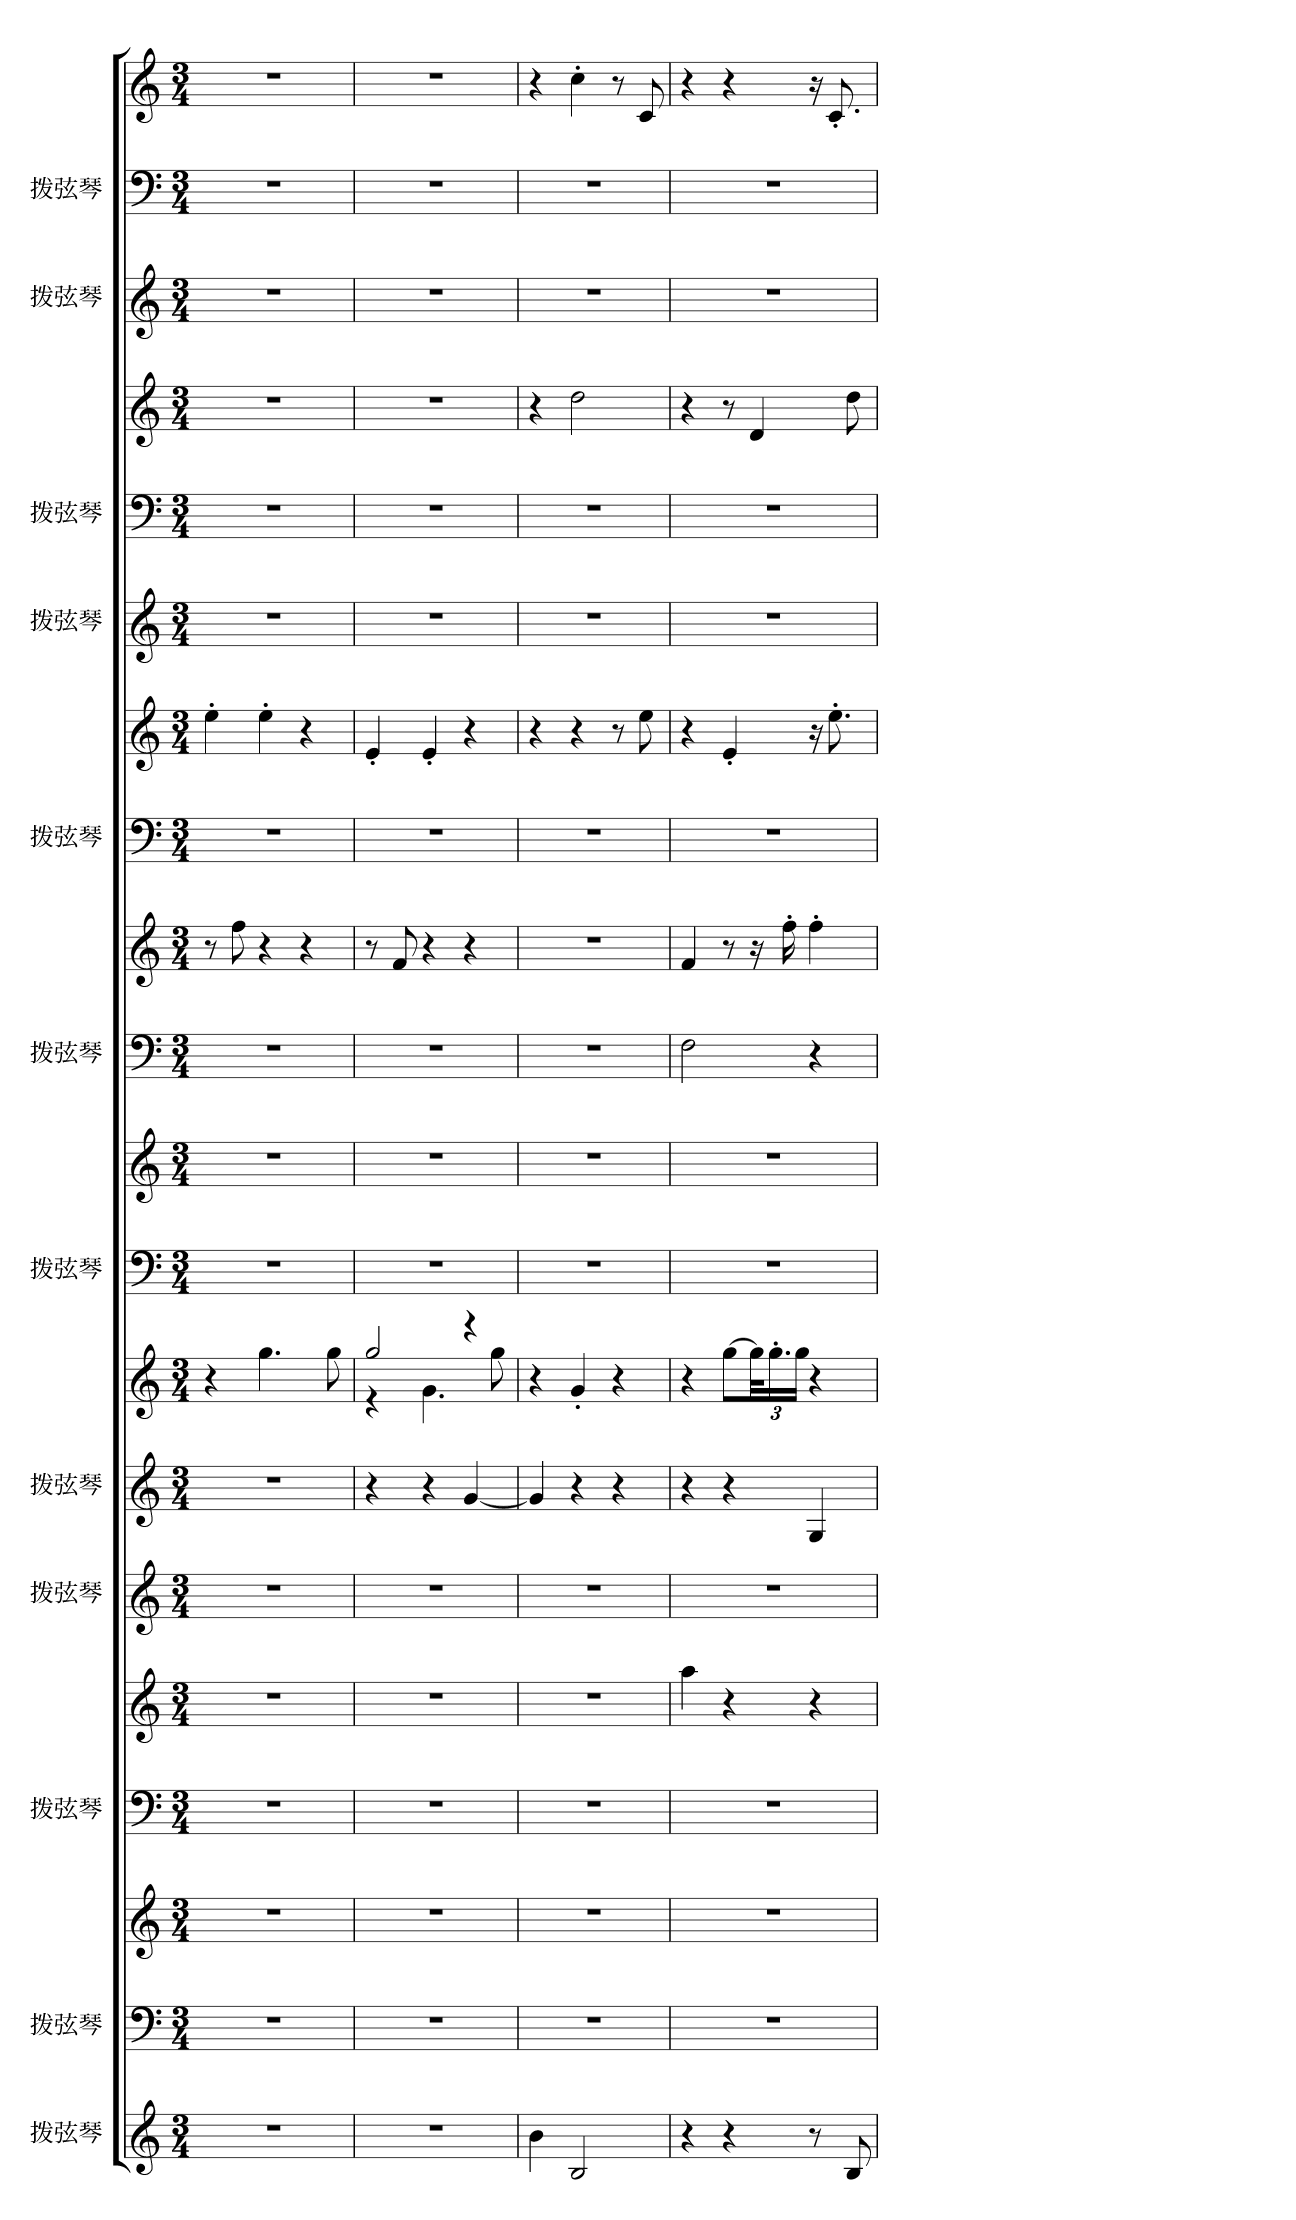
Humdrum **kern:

**kern	**kern	**kern	**kern	**kern	**kern	**kern	**kern	**kern	**kern	**kern	**kern	**kern	**kern	**kern	**kern	**kern	**kern	**kern	**kern
*part12	*part11	*part11	*part10	*part10	*part9	*part8	*part8	*part7	*part7	*part6	*part6	*part5	*part5	*part4	*part3	*part3	*part2	*part1	*part1
*staff20	*staff19	*staff18	*staff17	*staff16	*staff15	*staff14	*staff13	*staff12	*staff11	*staff10	*staff9	*staff8	*staff7	*staff6	*staff5	*staff4	*staff3	*staff2	*staff1
*I"拨弦琴	*I"拨弦琴	*	*I"拨弦琴	*	*I"拨弦琴	*I"拨弦琴	*	*I"拨弦琴	*	*I"拨弦琴	*	*I"拨弦琴	*	*I"拨弦琴	*I"拨弦琴	*	*I"拨弦琴	*I"拨弦琴	*
*clefG2	*clefF4	*clefG2	*clefF4	*clefG2	*clefG2	*clefG2	*clefG2	*clefF4	*clefG2	*clefF4	*clefG2	*clefF4	*clefG2	*clefG2	*clefF4	*clefG2	*clefG2	*clefF4	*clefG2
*k[]	*k[]	*k[]	*k[]	*k[]	*k[]	*k[]	*k[]	*k[]	*k[]	*k[]	*k[]	*k[]	*k[]	*k[]	*k[]	*k[]	*k[]	*k[]	*k[]
*M3/4	*M3/4	*M3/4	*M3/4	*M3/4	*M3/4	*M3/4	*M3/4	*M3/4	*M3/4	*M3/4	*M3/4	*M3/4	*M3/4	*M3/4	*M3/4	*M3/4	*M3/4	*M3/4	*M3/4
*MM86	*MM86	*MM86	*MM86	*MM86	*MM86	*MM86	*MM86	*MM86	*MM86	*MM86	*MM86	*MM86	*MM86	*MM86	*MM86	*MM86	*MM86	*MM86	*MM86
=1	=1	=1	=1	=1	=1	=1	=1	=1	=1	=1	=1	=1	=1	=1	=1	=1	=1	=1	=1
2.r	2.r	2.r	2.r	2.r	2.r	2.r	4r	2.r	2.r	2.r	8r	2.r	4ee'\	2.r	2.r	2.r	2.r	2.r	2.r
.	.	.	.	.	.	.	.	.	.	.	8ff\	.	.	.	.	.	.	.	.
.	.	.	.	.	.	.	4.gg\	.	.	.	4r	.	4ee'\	.	.	.	.	.	.
.	.	.	.	.	.	.	.	.	.	.	4r	.	4r	.	.	.	.	.	.
.	.	.	.	.	.	.	8gg\	.	.	.	.	.	.	.	.	.	.	.	.
=2	=2	=2	=2	=2	=2	=2	=2	=2	=2	=2	=2	=2	=2	=2	=2	=2	=2	=2	=2
*	*	*	*	*	*	*	*^	*	*	*	*	*	*	*	*	*	*	*	*
2.r	2.r	2.r	2.r	2.r	2.r	4r	2gg/	4r	2.r	2.r	2.r	8r	2.r	4e'/	2.r	2.r	2.r	2.r	2.r	2.r
.	.	.	.	.	.	.	.	.	.	.	.	8f/	.	.	.	.	.	.	.	.
.	.	.	.	.	.	4r	.	4.g\	.	.	.	4r	.	4e'/	.	.	.	.	.	.
.	.	.	.	.	.	[4g/	4r	.	.	.	.	4r	.	4r	.	.	.	.	.	.
.	.	.	.	.	.	.	.	8gg\	.	.	.	.	.	.	.	.	.	.	.	.
*	*	*	*	*	*	*	*v	*v	*	*	*	*	*	*	*	*	*	*	*	*
=3	=3	=3	=3	=3	=3	=3	=3	=3	=3	=3	=3	=3	=3	=3	=3	=3	=3	=3	=3
4b\	2.r	2.r	2.r	2.r	2.r	4g/]	4r	2.r	2.r	2.r	2.r	2.r	4r	2.r	2.r	4r	2.r	2.r	4r
2B/	.	.	.	.	.	4r	4g'/	.	.	.	.	.	4r	.	.	2dd\	.	.	4cc'\
.	.	.	.	.	.	4r	4r	.	.	.	.	.	8r	.	.	.	.	.	8r
.	.	.	.	.	.	.	.	.	.	.	.	.	8ee\	.	.	.	.	.	8c/
=4	=4	=4	=4	=4	=4	=4	=4	=4	=4	=4	=4	=4	=4	=4	=4	=4	=4	=4	=4
4r	2.r	2.r	2.r	4aa\	2.r	4r	4r	2.r	2.r	2F\	4f/	2.r	4r	2.r	2.r	4r	2.r	2.r	4r
4r	.	.	.	4r	.	4r	[8gg\L	.	.	.	8r	.	4e'/	.	.	8r	.	.	4r
*	*	*	*	*	*	*	*Xbrackettup	*	*	*	*	*	*	*	*	*	*	*	*
.	.	.	.	.	.	.	48gg\KL]	.	.	.	16r	.	.	.	.	4d/	.	.	.
.	.	.	.	.	.	.	24.gg'\	.	.	.	.	.	.	.	.	.	.	.	.
.	.	.	.	.	.	.	.	.	.	.	16ff'\	.	.	.	.	.	.	.	.
.	.	.	.	.	.	.	24gg\JJ	.	.	.	.	.	.	.	.	.	.	.	.
8r	.	.	.	4r	.	4G/	4r	.	.	4r	4ff'\	.	16r	.	.	.	.	.	16r
.	.	.	.	.	.	.	.	.	.	.	.	.	8.ee'\	.	.	.	.	.	8.c'/
8B/	.	.	.	.	.	.	.	.	.	.	.	.	.	.	.	8dd\	.	.	.
=	=	=	=	=	=	=	=	=	=	=	=	=	=	=	=	=	=	=	=
*-	*-	*-	*-	*-	*-	*-	*-	*-	*-	*-	*-	*-	*-	*-	*-	*-	*-	*-	*-
